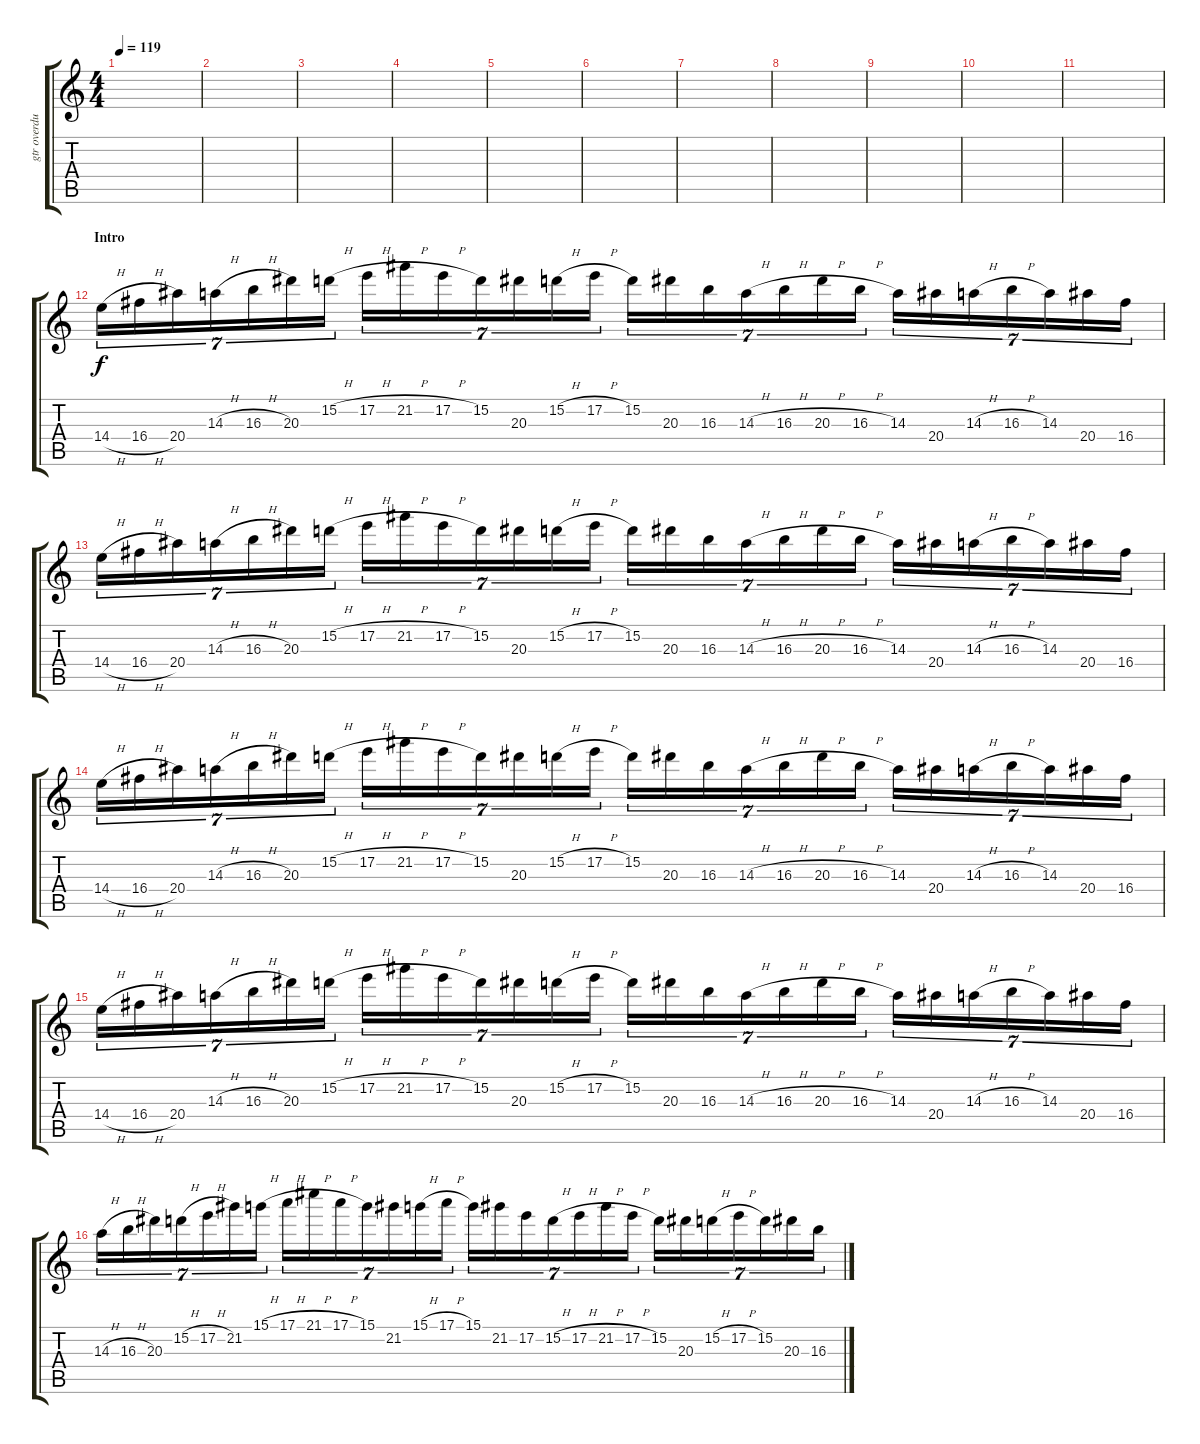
\track ("gtr overdub*" "gtr overdu") {instrument overdrivenguitar}
\staff {score tabs}
\tuning (E4 B3 G3 D3 A2 E2) {hide}
\ts (4 4)
\tempo 119
\clef g2
\ks c
|
|
|
|
|
|
|
|
|
|
|
\section ("" "Intro")
14.4{h}.16{tu (7 4)} 16.4{h}.16{tu (7 4)} 20.4.16{tu (7 4)} 14.3{h}.16{tu (7 4)} 16.3{h}.16{tu (7 4)} 20.3.16{tu (7 4)} 15.2{h}.16{tu (7 4)} 17.2{h}.16{tu (7 4)} 21.2{h}.16{tu (7 4)} 17.2{h}.16{tu (7 4)} 15.2.16{tu (7 4)} 20.3.16{tu (7 4)} 15.2{h}.16{tu (7 4)} 17.2{h}.16{tu (7 4)} 15.2.16{tu (7 4)} 20.3.16{tu (7 4)} 16.3.16{tu (7 4)} 14.3{h}.16{tu (7 4)} 16.3{h}.16{tu (7 4)} 20.3{h}.16{tu (7 4)} 16.3{h}.16{tu (7 4)} 14.3.16{tu (7 4)} 20.4.16{tu (7 4)} 14.3{h}.16{tu (7 4)} 16.3{h}.16{tu (7 4)} 14.3.16{tu (7 4)} 20.4.16{tu (7 4)} 16.4.16{tu (7 4)} |
14.4{h}.16{tu (7 4)} 16.4{h}.16{tu (7 4)} 20.4.16{tu (7 4)} 14.3{h}.16{tu (7 4)} 16.3{h}.16{tu (7 4)} 20.3.16{tu (7 4)} 15.2{h}.16{tu (7 4)} 17.2{h}.16{tu (7 4)} 21.2{h}.16{tu (7 4)} 17.2{h}.16{tu (7 4)} 15.2.16{tu (7 4)} 20.3.16{tu (7 4)} 15.2{h}.16{tu (7 4)} 17.2{h}.16{tu (7 4)} 15.2.16{tu (7 4)} 20.3.16{tu (7 4)} 16.3.16{tu (7 4)} 14.3{h}.16{tu (7 4)} 16.3{h}.16{tu (7 4)} 20.3{h}.16{tu (7 4)} 16.3{h}.16{tu (7 4)} 14.3.16{tu (7 4)} 20.4.16{tu (7 4)} 14.3{h}.16{tu (7 4)} 16.3{h}.16{tu (7 4)} 14.3.16{tu (7 4)} 20.4.16{tu (7 4)} 16.4.16{tu (7 4)} |
14.4{h}.16{tu (7 4)} 16.4{h}.16{tu (7 4)} 20.4.16{tu (7 4)} 14.3{h}.16{tu (7 4)} 16.3{h}.16{tu (7 4)} 20.3.16{tu (7 4)} 15.2{h}.16{tu (7 4)} 17.2{h}.16{tu (7 4)} 21.2{h}.16{tu (7 4)} 17.2{h}.16{tu (7 4)} 15.2.16{tu (7 4)} 20.3.16{tu (7 4)} 15.2{h}.16{tu (7 4)} 17.2{h}.16{tu (7 4)} 15.2.16{tu (7 4)} 20.3.16{tu (7 4)} 16.3.16{tu (7 4)} 14.3{h}.16{tu (7 4)} 16.3{h}.16{tu (7 4)} 20.3{h}.16{tu (7 4)} 16.3{h}.16{tu (7 4)} 14.3.16{tu (7 4)} 20.4.16{tu (7 4)} 14.3{h}.16{tu (7 4)} 16.3{h}.16{tu (7 4)} 14.3.16{tu (7 4)} 20.4.16{tu (7 4)} 16.4.16{tu (7 4)} |
14.4{h}.16{tu (7 4)} 16.4{h}.16{tu (7 4)} 20.4.16{tu (7 4)} 14.3{h}.16{tu (7 4)} 16.3{h}.16{tu (7 4)} 20.3.16{tu (7 4)} 15.2{h}.16{tu (7 4)} 17.2{h}.16{tu (7 4)} 21.2{h}.16{tu (7 4)} 17.2{h}.16{tu (7 4)} 15.2.16{tu (7 4)} 20.3.16{tu (7 4)} 15.2{h}.16{tu (7 4)} 17.2{h}.16{tu (7 4)} 15.2.16{tu (7 4)} 20.3.16{tu (7 4)} 16.3.16{tu (7 4)} 14.3{h}.16{tu (7 4)} 16.3{h}.16{tu (7 4)} 20.3{h}.16{tu (7 4)} 16.3{h}.16{tu (7 4)} 14.3.16{tu (7 4)} 20.4.16{tu (7 4)} 14.3{h}.16{tu (7 4)} 16.3{h}.16{tu (7 4)} 14.3.16{tu (7 4)} 20.4.16{tu (7 4)} 16.4.16{tu (7 4)} |
14.3{h}.16{tu (7 4)} 16.3{h}.16{tu (7 4)} 20.3.16{tu (7 4)} 15.2{h}.16{tu (7 4)} 17.2{h}.16{tu (7 4)} 21.2.16{tu (7 4)} 15.1{h}.16{tu (7 4)} 17.1{h}.16{tu (7 4)} 21.1{h}.16{tu (7 4)} 17.1{h}.16{tu (7 4)} 15.1.16{tu (7 4)} 21.2.16{tu (7 4)} 15.1{h}.16{tu (7 4)} 17.1{h}.16{tu (7 4)} 15.1.16{tu (7 4)} 21.2.16{tu (7 4)} 17.2.16{tu (7 4)} 15.2{h}.16{tu (7 4)} 17.2{h}.16{tu (7 4)} 21.2{h}.16{tu (7 4)} 17.2{h}.16{tu (7 4)} 15.2.16{tu (7 4)} 20.3.16{tu (7 4)} 15.2{h}.16{tu (7 4)} 17.2{h}.16{tu (7 4)} 15.2.16{tu (7 4)} 20.3.16{tu (7 4)} 16.3.16{tu (7 4)}
